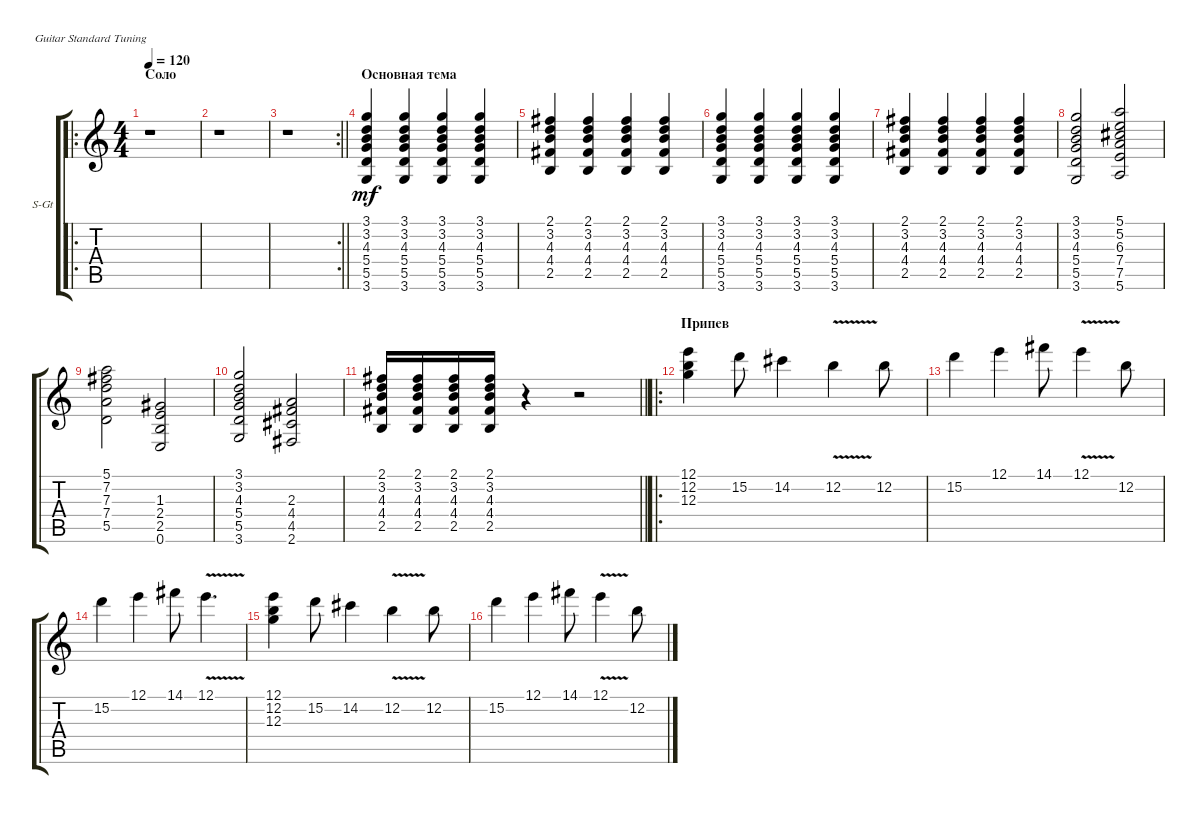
\bracketExtendMode groupsimilarinstruments
\firstSystemTrackNameOrientation horizontal
\otherSystemsTrackNameOrientation horizontal
\track ("Steel Guitar" "S-Gt") {instrument acousticguitarsteel}
\staff {score tabs}
\tuning (E4 B3 G3 D3 A2 E2)
\ro
\ts (4 4)
\section ("" "Соло")
\tempo 120
\clef g2
\ks c
r.1{dy mp} |
r.1 |
\rc 2
\barLineRight lightlight
r.1 |
\section ("" "Основная тема")
(3.1 3.2 4.3 5.4 5.5 3.6).4{dy mf} (3.1 3.2 4.3 5.4 5.5 3.6).4 (3.1 3.2 4.3 5.4 5.5 3.6).4 (3.1 3.2 4.3 5.4 5.5 3.6).4 |
(2.1 3.2 4.3 4.4 2.5).4 (2.1 3.2 4.3 4.4 2.5).4 (2.1 3.2 4.3 4.4 2.5).4 (2.1 3.2 4.3 4.4 2.5).4 |
(3.1 3.2 4.3 5.4 5.5 3.6).4 (3.1 3.2 4.3 5.4 5.5 3.6).4 (3.1 3.2 4.3 5.4 5.5 3.6).4 (3.1 3.2 4.3 5.4 5.5 3.6).4 |
(2.1 3.2 4.3 4.4 2.5).4 (2.1 3.2 4.3 4.4 2.5).4 (2.1 3.2 4.3 4.4 2.5).4 (2.1 3.2 4.3 4.4 2.5).4 |
(3.1 3.2 4.3 5.4 5.5 3.6).2 (5.1 5.2 6.3 7.4 7.5 5.6).2 |
(5.1 7.2 7.3 7.4 5.5).2 (1.3 2.4 2.5 0.6).2 |
(3.1 3.2 4.3 5.4 5.5 3.6).2 (2.3 4.4 4.5 2.6).2 |
\barLineRight lightlight
(2.1 3.2 4.3 4.4 2.5).16 (2.1 3.2 4.3 4.4 2.5).16 (2.1 3.2 4.3 4.4 2.5).16 (2.1 3.2 4.3 4.4 2.5).16 r.4 r.2 |
\ro
\section ("" "Припев")
(12.1 12.2 12.3).4 15.2.8 14.2.4 12.2{v}.4 12.2.8 |
15.2.4 12.1.4 14.1.8 12.1{v}.4 12.2.8 |
15.2.4 12.1.4 14.1.8 12.1{v}.4{d} |
(12.1 12.2 12.3).4 15.2.8 14.2.4 12.2{v}.4 12.2.8 |
15.2.4 12.1.4 14.1.8 12.1{v}.4 12.2.8
